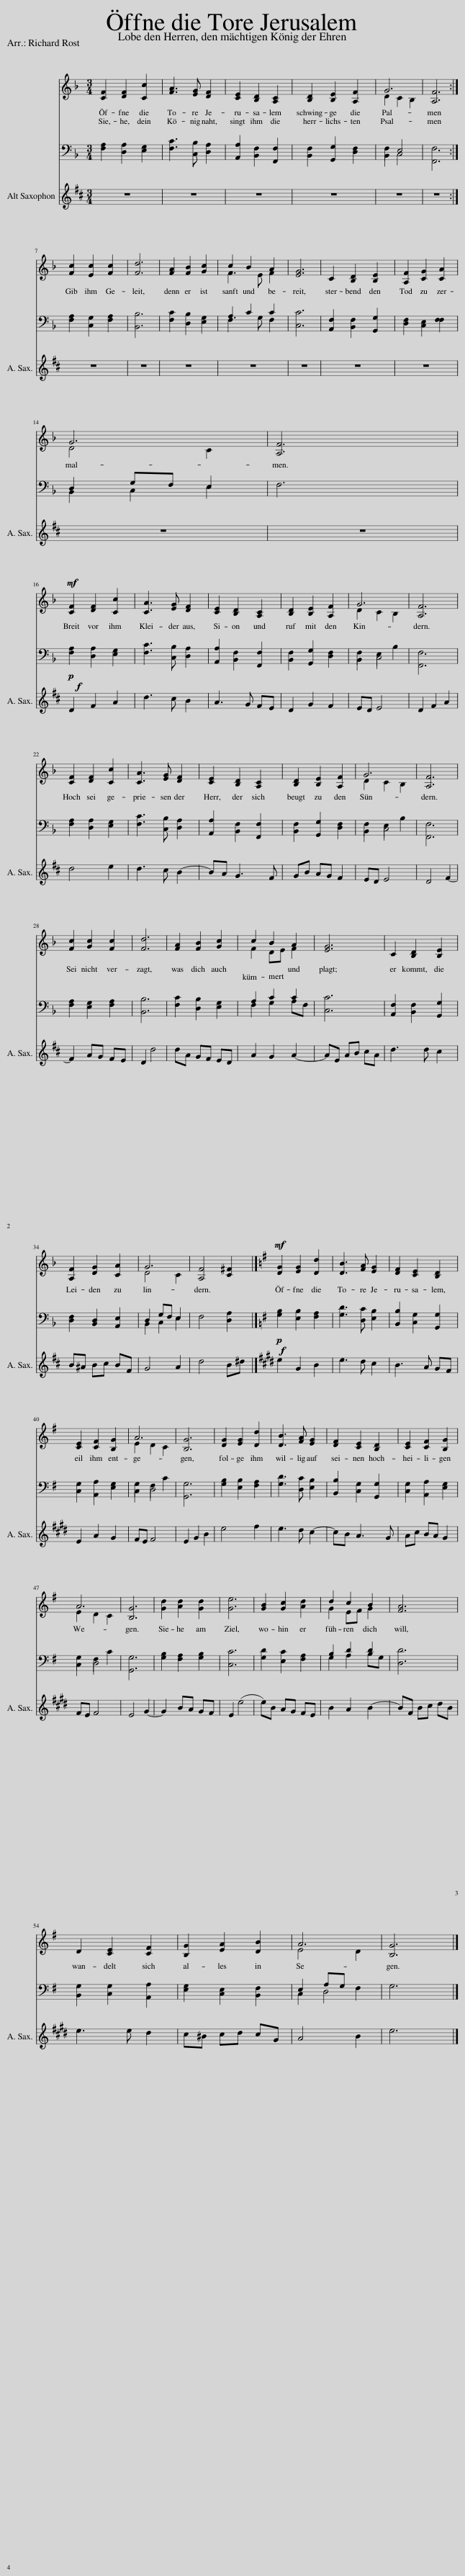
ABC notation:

X:1
%%score ( 1 2 ) ( 3 4 ) 5
L:1/8
M:3/4
I:linebreak $
K:F
V:1 treble
V:2 treble
V:3 bass
V:4 bass
V:5 treble transpose=-9
V:1
 [CF]2 [DF]2 [Cc]2 | [FA]3 [EG] [DF]2 | [CE]2 [B,D]2 [A,C]2 | [B,D]2 [B,E]2 [A,F]2 | G6 | %5
 [A,F]6 :|$ [Fc]2 [Ec]2 [Fc]2 | [Fd]6 | [FA]2 [FB]2 [Gc]2 | c2 B2 A2 | %10
 [EG]6 | C2 [B,D]2 [B,E]2 | [A,F]2 [CG]2 [CA]2 |$ G6 | [A,F]6 |$ %15
!mf! [CF]2 [DF]2 [Cc]2 | [CA]3 [EG] [DF]2 | [CE]2 [B,D]2 [A,C]2 | [B,D]2 [B,E]2 [A,F]2 | G6 | %20
 [A,F]6 |$ [CF]2 [DF]2 [Cc]2 | [CA]3 [EG] [DF]2 | [CE]2 [B,D]2 [A,C]2 | [B,D]2 [B,E]2 [A,F]2 | %25
 G6 | [A,F]6 |$ [Fc]2 [Gc]2 [Fc]2 | [Fd]6 | [FA]2 [FB]2 [Gc]2 | %30
 c2 B2 A2 | [EG]6 | C2 [B,D]2 [B,E]2 |$ [A,F]2 [DG]2 [CA]2 | G6 | %35
 [A,F]4 [C^F]2 |][K:G]!mf! [DG]2 [EG]2 [Dd]2 | [DB]3 [FA] [EG]2 | [DF]2 [CE]2 [B,D]2 |$ [CE]2 [CF]2 [B,G]2 | %40
 A6 | [B,G]6 | [DG]2 [EG]2 [Dd]2 | [DB]3 [FA] [EG]2 | [DF]2 [CE]2 [B,D]2 | %45
 [CE]2 [CF]2 [B,G]2 |$ A6 | [B,G]6 | [Gd]2 [Ad]2 [Gd]2 | [Ge]6 | %50
 [GB]2 [Gc]2 [Ad]2 | d2 c2 B2 | [FA]6 |$ D2 [CE]2 [CF]2 | [B,G]2 [EA]2 [DB]2 | %55
 A6 | [B,G]6 |] %57
V:2
 x6 | x6 | x6 | x6 | D2 C2 B,2 | %5
 x6 :|$ x6 | x6 | x6 | F3 E F2 | %10
 x6 | x6 | x6 |$ D4 C2 | x6 |$ %15
 x6 | x6 | x6 | x6 | D2 C2 B,2 | %20
 x6 |$ x6 | x6 | x6 | x6 | %25
 D2 C2 B,2 | x6 |$ x6 | x6 | x6 | %30
 F2 DE F2 | x6 | x6 |$ x6 | D4 C2 | %35
 x6 |][K:G] x6 | x6 | x6 |$ x6 | %40
 E2 D2 C2 | x6 | x6 | x6 | x6 | %45
 x6 |$ E2 D2 C2 | x6 | x6 | x6 | %50
 x6 | G2 EF G2 | x6 |$ x6 | x6 | %55
 E4 D2 | x6 |] %57
V:3
 [F,A,]2 [D,A,]2 [E,G,]2 | [F,C]3 [C,B,] [D,A,]2 | [A,,A,]2 [B,,F,]2 [F,,F,]2 | [B,,F,]2 [G,,G,]2 [D,F,]2 | B,,2 C,4 | %5
 F,,6 :|$ [F,A,]2 [C,G,]2 [F,A,]2 | [B,,B,]6 | [F,C]2 [D,B,]2 [E,G,]2 | F,3 G, F,2 | %10
 [C,C]6 | [A,,F,]2 [B,,F,]2 [G,,G,]2 | [D,F,]2 [C,E,]2 [F,F,]2 |$ B,,2 C,2 E,2 | F,6 |$ %15
!p! [F,A,]2 [D,A,]2 [E,G,]2 | [F,C]3 [C,B,] [D,A,]2 | [A,,A,]2 [B,,F,]2 [F,,F,]2 | [B,,F,]2 [G,,G,]2 [D,F,]2 | B,,2 C,4 | %20
 F,,6 |$ [F,A,]2 [D,A,]2 [E,G,]2 | [F,C]3 [C,B,] [D,A,]2 | [A,,A,]2 [B,,F,]2 [F,,F,]2 | [B,,F,]2 [G,,G,]2 [D,F,]2 | %25
 B,,2 C,4 | F,,6 |$ [F,A,]2 [E,G,]2 [F,A,]2 | [B,,B,]6 | [F,C]2 [D,B,]2 [E,G,]2 | %30
 F,2 G,2 A,F, | [C,C]6 | [A,,F,]2 [B,,F,]2 [G,,G,]2 |$ [D,F,]2 [B,,D,]2 [A,,E,]2 | B,,2 C,2 E,2 | %35
 F,4 [D,A,]2 |][K:G]!p! [G,B,]2 [E,B,]2 [F,A,]2 | [G,D]3 [D,C] [E,B,]2 | [B,,B,]2 [C,G,]2 [G,,G,]2 |$ [C,G,]2 [A,,A,]2 [E,G,]2 | %40
 C,2 D,4 | G,,6 | [G,B,]2 [E,B,]2 [F,A,]2 | [G,D]3 [D,C] [E,B,]2 | [B,,B,]2 [C,G,]2 [G,,G,]2 | %45
 [C,G,]2 [A,,A,]2 [E,G,]2 |$ C,2 D,4 | G,,6 | [G,B,]2 [F,A,]2 [G,B,]2 | [C,C]6 | %50
 [G,D]2 [E,C]2 [F,A,]2 | G,2 A,2 B,G, | [D,D]6 |$ [B,,G,]2 [C,G,]2 [A,,A,]2 | [E,G,]2 [C,E,]2 [B,,F,]2 | %55
 C,2 D,4 | G,6 |] %57
V:4
 x6 | x6 | x6 | x6 | F,2 E,4 | %5
 F,6 :|$ x6 | x6 | x6 | A,2 C2 C2 | %10
 x6 | x6 | x6 |$ D,2 G,F, E,2 | x6 |$ %15
 x6 | x6 | x6 | x6 | F,2 E,2 B,2 | %20
 F,6 |$ x6 | x6 | x6 | x6 | %25
 F,2 E,2 B,2 | F,6 |$ x6 | x6 | x6 | %30
 A,2 C2 C2 | x6 | x6 |$ x6 | D,2 G,F, E,2 | %35
 x6 |][K:G] x6 | x6 | x6 |$ x6 | %40
 G,2 F,2 C2 | G,6 | x6 | x6 | x6 | %45
 x6 |$ G,2 F,2 C2 | G,6 | x6 | x6 | %50
 x6 | B,2 D2 D2 | x6 |$ x6 | x6 | %55
 E,2 A,G, F,2 | x6 |] %57
V:5
[K:D] z6 | z6 | z6 | z6 | z6 | %5
 z6 :|$ z6 | z6 | z6 | z6 | %10
 z6 | z6 | z6 |$ z6 | z6 |$ %15
!f! D2 F2 A2 | d3 c B2 | A3 G FE | D2 G2 F2 | ED E4 | %20
 D2 F2 A2 |$ d4 e2 | d3 c B2- | BA G3 F | GB AG F2 | %25
 ED E4 | D4 F2- |$ F2 AG FE | D2 d4 | dA GF ED | %30
 A2 G2 A2- | AE AB cA | d3 d c2 |$ B^A Bc BF | G4 A2 | %35
 d4 B^d |][K:E]!f! e2 G2 B2 | e3 d c2 | B3 A GF |$ E2 A2 G2 | %40
 FE F4 | E2 G2 B2 | e4 f2 | e3 d c2- | cB A3 G | %45
 Ac BA G2 |$ FE F4 | E4 G2- | G2 BA GF | E2 (e4 | %50
 e)B AG FE | B2 A2 B2- | BF Bc dB |$ e3 e d2 | c^B cd cG | %55
 A4 B2 | e6 |] %57
